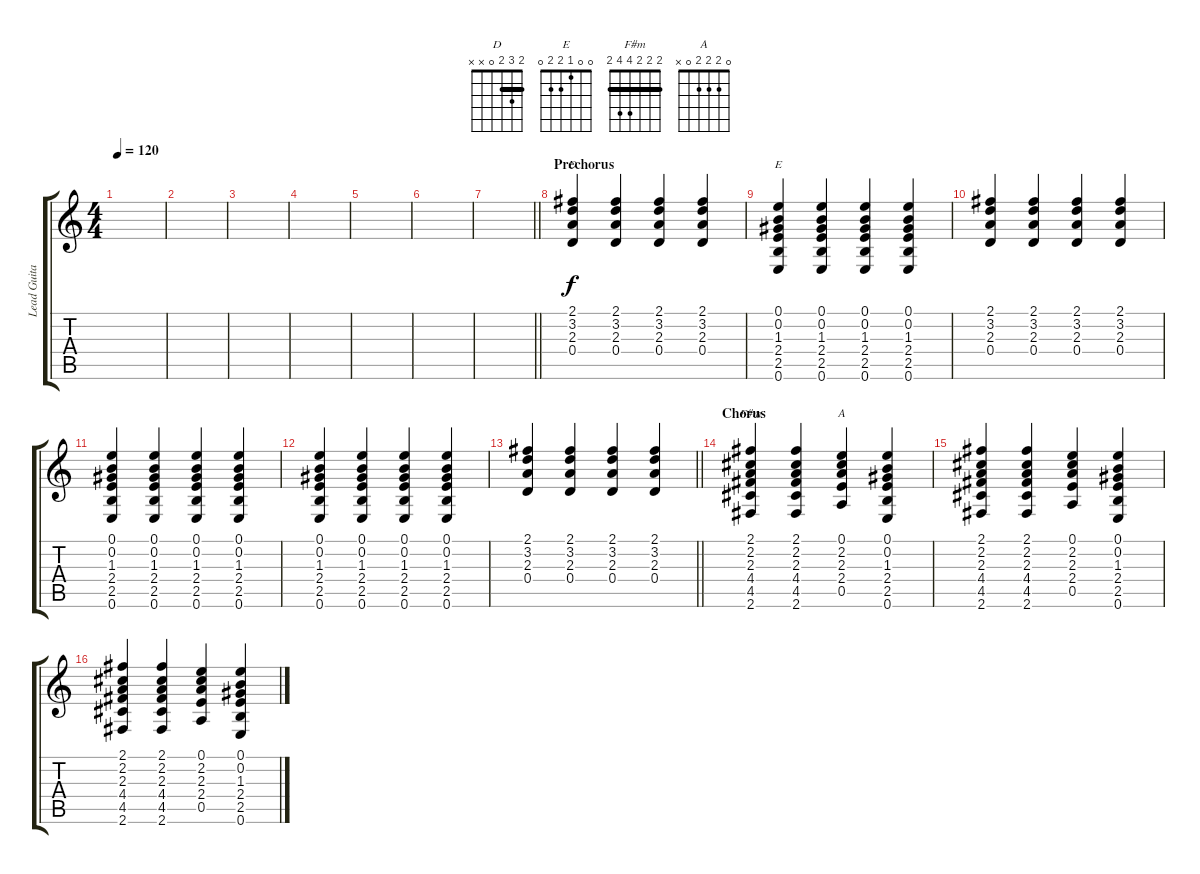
\track ("Lead Guitar" "Lead Guita") {instrument overdrivenguitar}
\staff {score tabs}
\tuning (E4 B3 G3 D3 A2 E2) {hide}
\chord ("D" 2 3 2 0 x x) {barre 2}
\chord ("E" 0 0 1 2 2 0)
\chord ("F#m" 2 2 2 4 4 2) {barre 2}
\chord ("A" 0 2 2 2 0 x)
\ts (4 4)
\tempo 120
\clef g2
\ks c
|
|
|
|
|
|
\barLineRight lightlight
|
\section ("" "Prechorus")
(2.1 3.2 2.3 0.4).4{ch "D"} (2.1 3.2 2.3 0.4).4 (2.1 3.2 2.3 0.4).4 (2.1 3.2 2.3 0.4).4 |
(0.1 0.2 1.3 2.4 2.5 0.6).4{ch "E"} (0.1 0.2 1.3 2.4 2.5 0.6).4 (0.1 0.2 1.3 2.4 2.5 0.6).4 (0.1 0.2 1.3 2.4 2.5 0.6).4 |
(2.1 3.2 2.3 0.4).4 (2.1 3.2 2.3 0.4).4 (2.1 3.2 2.3 0.4).4 (2.1 3.2 2.3 0.4).4 |
(0.1 0.2 1.3 2.4 2.5 0.6).4 (0.1 0.2 1.3 2.4 2.5 0.6).4 (0.1 0.2 1.3 2.4 2.5 0.6).4 (0.1 0.2 1.3 2.4 2.5 0.6).4 |
(0.1 0.2 1.3 2.4 2.5 0.6).4 (0.1 0.2 1.3 2.4 2.5 0.6).4 (0.1 0.2 1.3 2.4 2.5 0.6).4 (0.1 0.2 1.3 2.4 2.5 0.6).4 |
\barLineRight lightlight
(2.1 3.2 2.3 0.4).4 (2.1 3.2 2.3 0.4).4 (2.1 3.2 2.3 0.4).4 (2.1 3.2 2.3 0.4).4 |
\section ("" "Chorus")
(2.1 2.2 2.3 4.4 4.5 2.6).4{ch "F#m"} (2.1 2.2 2.3 4.4 4.5 2.6).4 (0.1 2.2 2.3 2.4 0.5).4{ch "A"} (0.1 0.2 1.3 2.4 2.5 0.6).4 |
(2.1 2.2 2.3 4.4 4.5 2.6).4 (2.1 2.2 2.3 4.4 4.5 2.6).4 (0.1 2.2 2.3 2.4 0.5).4 (0.1 0.2 1.3 2.4 2.5 0.6).4 |
(2.1 2.2 2.3 4.4 4.5 2.6).4 (2.1 2.2 2.3 4.4 4.5 2.6).4 (0.1 2.2 2.3 2.4 0.5).4 (0.1 0.2 1.3 2.4 2.5 0.6).4
